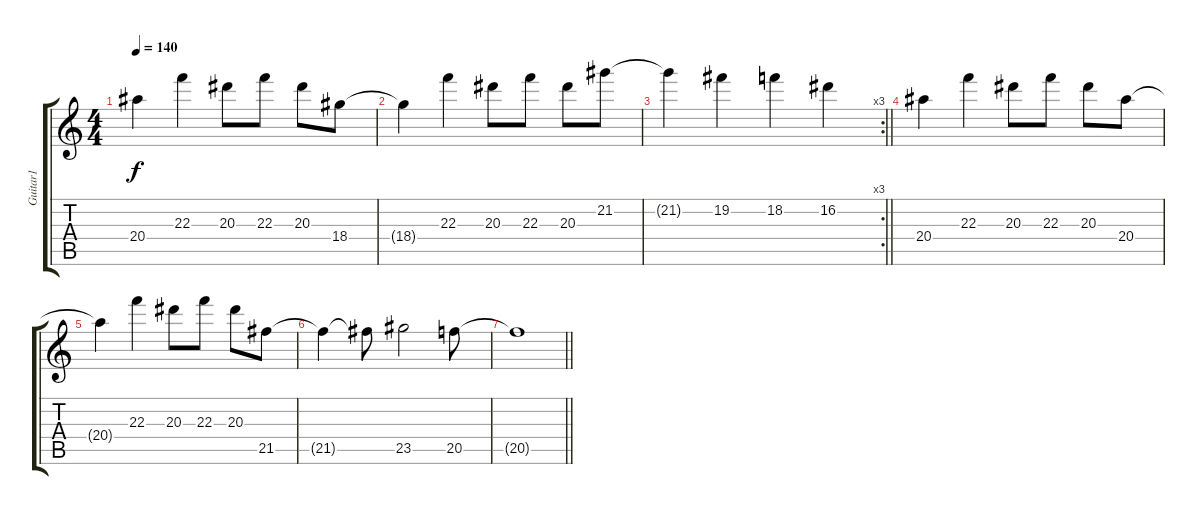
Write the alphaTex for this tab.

\track ("Guitar1" "Guitar1") {instrument distortionguitar}
\staff {score tabs}
\tuning (E4 B3 G3 D3 A2 E2) {hide}
\ts (4 4)
\tempo 140
\clef g2
\ks c
20.4{t}.4{dy f} 22.3.4 20.3.8 22.3.8 20.3.8 18.4.8 |
18.4{t}.4 22.3.4 20.3.8 22.3.8 20.3.8 21.2.8 |
\rc 3
\barLineRight lightlight
21.2{t}.4 19.2.4 18.2.4 16.2.4 |
20.4.4 22.3.4 20.3.8 22.3.8 20.3.8 20.4.8 |
20.4{t}.4 22.3.4 20.3.8 22.3.8 20.3.8 21.5.8 |
21.5{t}.4 21.5{t}.8 23.5.2 20.5.8 |
\barLineRight lightlight
20.5{t}.1
